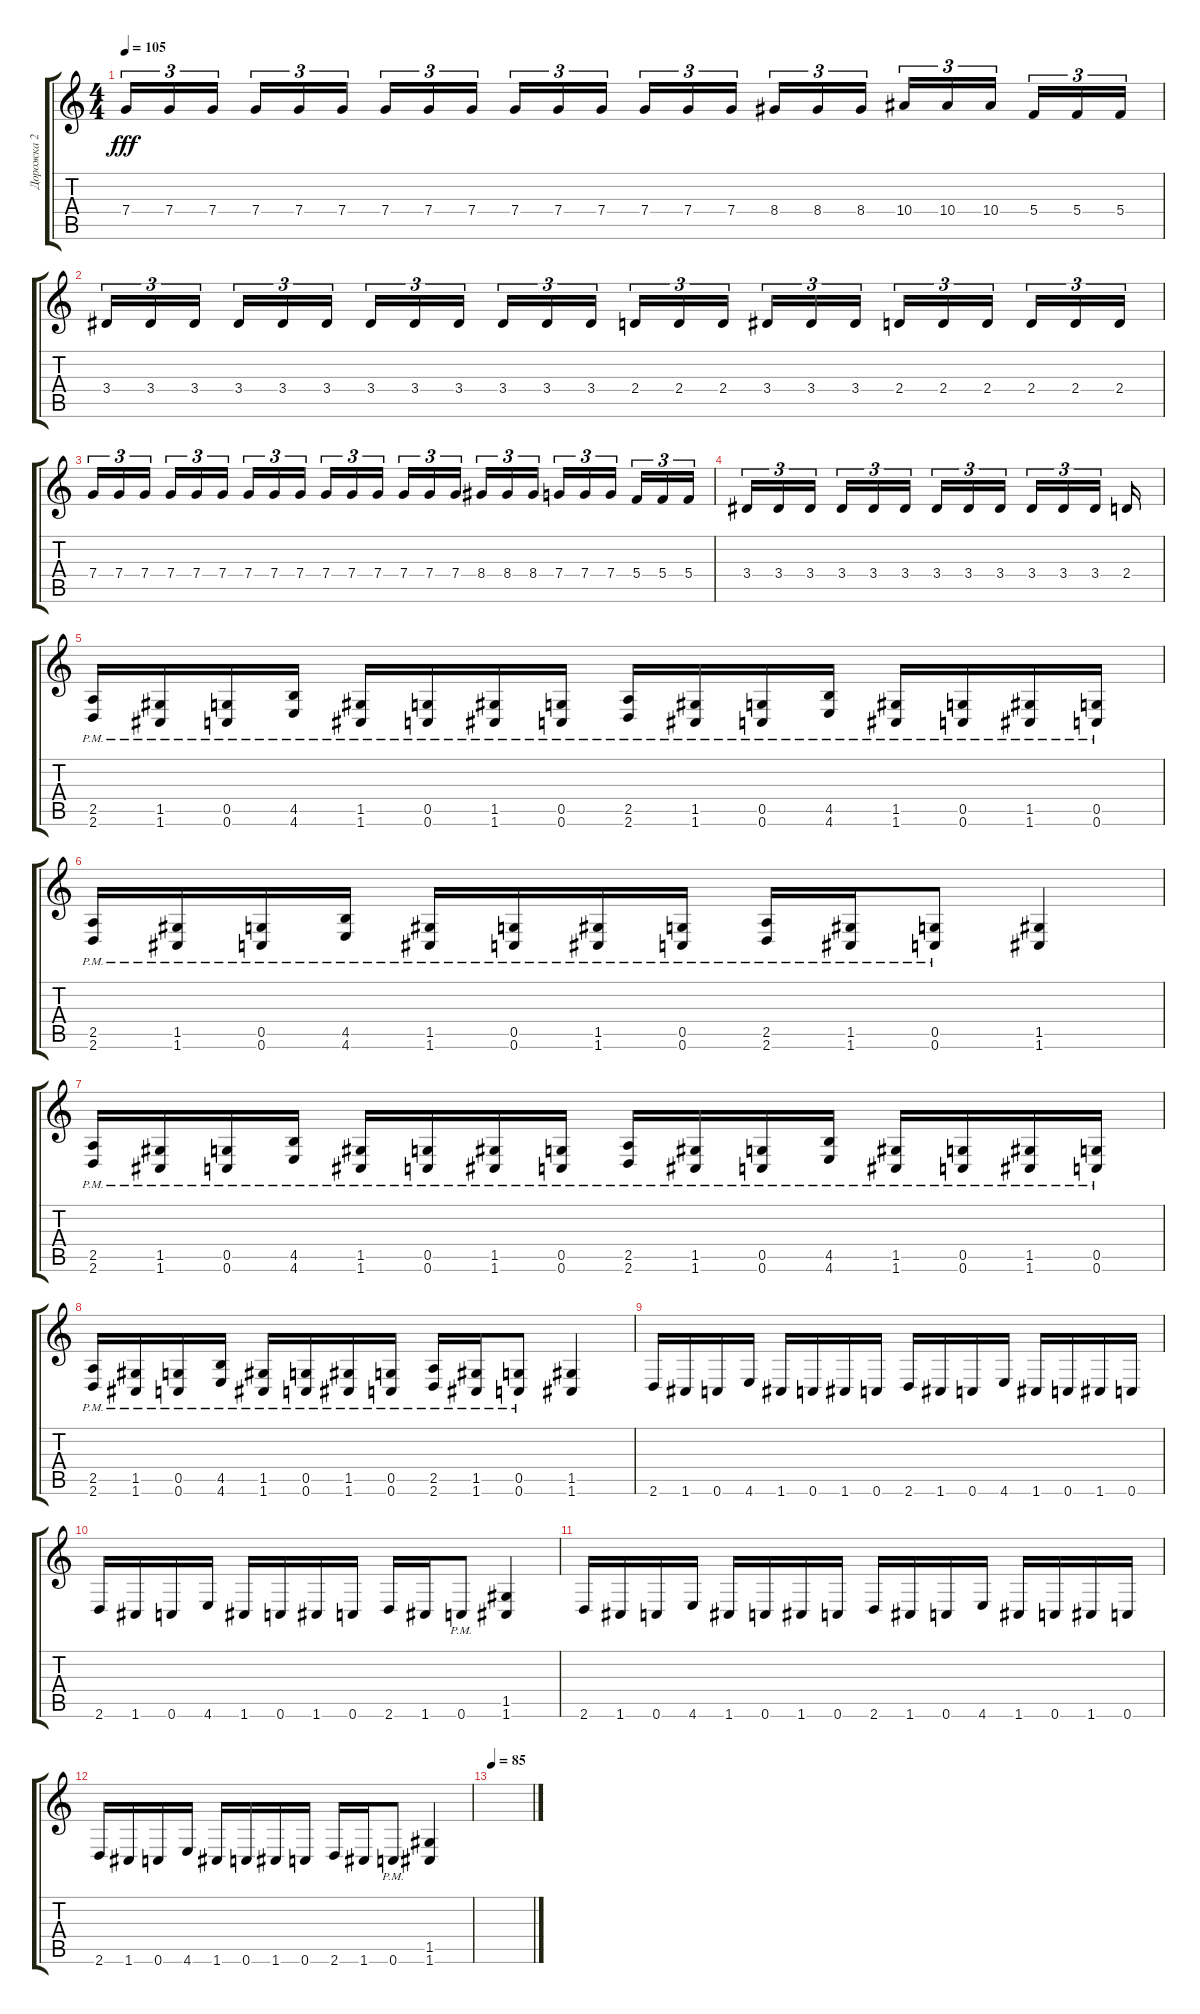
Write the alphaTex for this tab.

\track ("Дорожка 2" "Дорожка 2") {instrument overdrivenguitar}
\staff {score tabs}
\tuning (D4 A3 F3 C3 G2 C2) {hide}
\ts (4 4)
\tempo 105
\clef g2
\ks c
7.4.16{tu (3 2) dy fff} 7.4.16{tu (3 2)} 7.4.16{tu (3 2) beam splitsecondary} 7.4.16{tu (3 2)} 7.4.16{tu (3 2)} 7.4.16{tu (3 2)} 7.4.16{tu (3 2)} 7.4.16{tu (3 2)} 7.4.16{tu (3 2) beam splitsecondary} 7.4.16{tu (3 2)} 7.4.16{tu (3 2)} 7.4.16{tu (3 2)} 7.4.16{tu (3 2)} 7.4.16{tu (3 2)} 7.4.16{tu (3 2) beam splitsecondary} 8.4.16{tu (3 2)} 8.4.16{tu (3 2)} 8.4.16{tu (3 2)} 10.4.16{tu (3 2)} 10.4.16{tu (3 2)} 10.4.16{tu (3 2) beam splitsecondary} 5.4.16{tu (3 2)} 5.4.16{tu (3 2)} 5.4.16{tu (3 2)} |
3.4.16{tu (3 2)} 3.4.16{tu (3 2)} 3.4.16{tu (3 2) beam splitsecondary} 3.4.16{tu (3 2)} 3.4.16{tu (3 2)} 3.4.16{tu (3 2)} 3.4.16{tu (3 2)} 3.4.16{tu (3 2)} 3.4.16{tu (3 2) beam splitsecondary} 3.4.16{tu (3 2)} 3.4.16{tu (3 2)} 3.4.16{tu (3 2)} 2.4.16{tu (3 2)} 2.4.16{tu (3 2)} 2.4.16{tu (3 2) beam splitsecondary} 3.4.16{tu (3 2)} 3.4.16{tu (3 2)} 3.4.16{tu (3 2)} 2.4.16{tu (3 2)} 2.4.16{tu (3 2)} 2.4.16{tu (3 2) beam splitsecondary} 2.4.16{tu (3 2)} 2.4.16{tu (3 2)} 2.4.16{tu (3 2)} |
7.4.16{tu (3 2)} 7.4.16{tu (3 2)} 7.4.16{tu (3 2) beam splitsecondary} 7.4.16{tu (3 2)} 7.4.16{tu (3 2)} 7.4.16{tu (3 2)} 7.4.16{tu (3 2)} 7.4.16{tu (3 2)} 7.4.16{tu (3 2) beam splitsecondary} 7.4.16{tu (3 2)} 7.4.16{tu (3 2)} 7.4.16{tu (3 2)} 7.4.16{tu (3 2)} 7.4.16{tu (3 2)} 7.4.16{tu (3 2) beam splitsecondary} 8.4.16{tu (3 2)} 8.4.16{tu (3 2)} 8.4.16{tu (3 2)} 7.4.16{tu (3 2)} 7.4.16{tu (3 2)} 7.4.16{tu (3 2) beam splitsecondary} 5.4.16{tu (3 2)} 5.4.16{tu (3 2)} 5.4.16{tu (3 2)} |
3.4.16{tu (3 2)} 3.4.16{tu (3 2)} 3.4.16{tu (3 2) beam splitsecondary} 3.4.16{tu (3 2)} 3.4.16{tu (3 2)} 3.4.16{tu (3 2)} 3.4.16{tu (3 2)} 3.4.16{tu (3 2)} 3.4.16{tu (3 2) beam splitsecondary} 3.4.16{tu (3 2)} 3.4.16{tu (3 2)} 3.4.16{tu (3 2)} 2.4.16 |
(2.5{pm} 2.6{pm}).16 (1.5{pm} 1.6{pm}).16 (0.5{pm} 0.6{pm}).16 (4.5{pm} 4.6{pm}).16 (1.5{pm} 1.6{pm}).16 (0.5{pm} 0.6{pm}).16 (1.5{pm} 1.6{pm}).16 (0.5{pm} 0.6{pm}).16 (2.5{pm} 2.6{pm}).16 (1.5{pm} 1.6{pm}).16 (0.5{pm} 0.6{pm}).16 (4.5{pm} 4.6{pm}).16 (1.5{pm} 1.6{pm}).16 (0.5{pm} 0.6{pm}).16 (1.5{pm} 1.6{pm}).16 (0.5{pm} 0.6{pm}).16 |
(2.5{pm} 2.6{pm}).16 (1.5{pm} 1.6{pm}).16 (0.5{pm} 0.6{pm}).16 (4.5{pm} 4.6{pm}).16 (1.5{pm} 1.6{pm}).16 (0.5{pm} 0.6{pm}).16 (1.5{pm} 1.6{pm}).16 (0.5{pm} 0.6{pm}).16 (2.5{pm} 2.6{pm}).16 (1.5{pm} 1.6{pm}).16 (0.5{pm} 0.6{pm}).8 (1.5 1.6).4 |
(2.5{pm} 2.6{pm}).16 (1.5{pm} 1.6{pm}).16 (0.5{pm} 0.6{pm}).16 (4.5{pm} 4.6{pm}).16 (1.5{pm} 1.6{pm}).16 (0.5{pm} 0.6{pm}).16 (1.5{pm} 1.6{pm}).16 (0.5{pm} 0.6{pm}).16 (2.5{pm} 2.6{pm}).16 (1.5{pm} 1.6{pm}).16 (0.5{pm} 0.6{pm}).16 (4.5{pm} 4.6{pm}).16 (1.5{pm} 1.6{pm}).16 (0.5{pm} 0.6{pm}).16 (1.5{pm} 1.6{pm}).16 (0.5{pm} 0.6{pm}).16 |
(2.5{pm} 2.6{pm}).16 (1.5{pm} 1.6{pm}).16 (0.5{pm} 0.6{pm}).16 (4.5{pm} 4.6{pm}).16 (1.5{pm} 1.6{pm}).16 (0.5{pm} 0.6{pm}).16 (1.5{pm} 1.6{pm}).16 (0.5{pm} 0.6{pm}).16 (2.5{pm} 2.6{pm}).16 (1.5{pm} 1.6{pm}).16 (0.5{pm} 0.6{pm}).8 (1.5 1.6).4 |
2.6.16 1.6.16 0.6.16 4.6.16 1.6.16 0.6.16 1.6.16 0.6.16 2.6.16 1.6.16 0.6.16 4.6.16 1.6.16 0.6.16 1.6.16 0.6.16 |
2.6.16 1.6.16 0.6.16 4.6.16 1.6.16 0.6.16 1.6.16 0.6.16 2.6.16 1.6.16 0.6{pm}.8 (1.5 1.6).4 |
2.6.16 1.6.16 0.6.16 4.6.16 1.6.16 0.6.16 1.6.16 0.6.16 2.6.16 1.6.16 0.6.16 4.6.16 1.6.16 0.6.16 1.6.16 0.6.16 |
2.6.16 1.6.16 0.6.16 4.6.16 1.6.16 0.6.16 1.6.16 0.6.16 2.6.16 1.6.16 0.6{pm}.8 (1.5 1.6).4 |
\tempo 85
